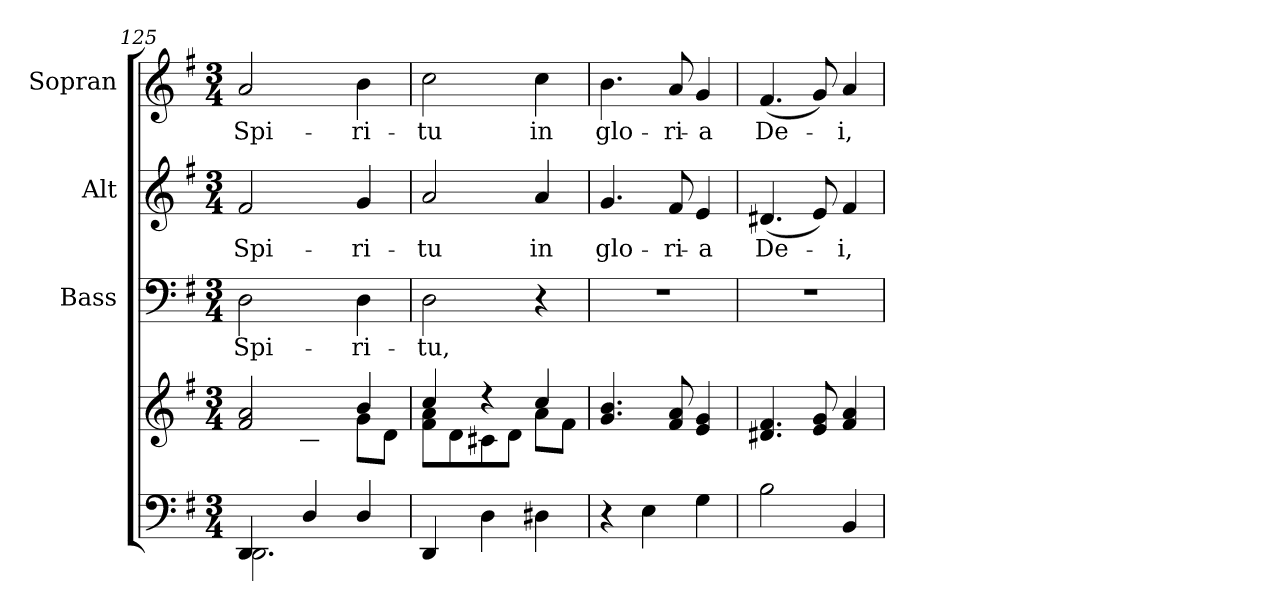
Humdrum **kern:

**kern	**kern	**kern	**text	**kern	**text	**kern	**text
*part4	*part4	*part3	*part3	*part2	*part2	*part1	*part1
*staff5	*staff4	*staff3	*staff3	*staff2	*staff2	*staff1	*staff1
*	*	*I"Bass	*	*I"Alt	*	*I"Sopran	*
*	*	*I'B.	*	*I'A.	*	*I'S.	*
*clefF4	*clefG2	*clefF4	*	*clefG2	*	*clefG2	*
*k[f#]	*k[f#]	*k[f#]	*	*k[f#]	*	*k[f#]	*
*G:	*G:	*G:	*	*G:	*	*G:	*
*M3/4	*M3/4	*M3/4	*	*M3/4	*	*M3/4	*
=125	=125	=125	=125	=125	=125	=125	=125
*^	*^	*	*	*	*	*	*
!	!	!	!	!	!LO:LY:b	!	!LO:LY:b	!	!LO:LY:b
4DD/	2.DD\	2f#/ 2a/	8f#\Lyy	2D\	Spi-	2f#/	Spi-	2a/	Spi-
.	.	.	8d\	.	.	.	.	.	.
4D/	.	.	8c#X\	.	.	.	.	.	.
.	.	.	8d\J	.	.	.	.	.	.
!	!	!	!	!	!LO:LY:b	!	!LO:LY:b	!	!LO:LY:b
4D/	.	4b/	8g\L	4D\	-ri-	4g/	-ri-	4b\	-ri-
.	.	.	8d\J	.	.	.	.	.	.
*v	*v	*	*	*	*	*	*	*	*
=126	=126	=126	=126	=126	=126	=126	=126	=126
!	!	!	!	!LO:LY:b	!	!LO:LY:b	!	!LO:LY:b
4DD/	4cc/	8f#\ 8a\L	2D\	-tu,	2a/	-tu	2cc\	-tu
.	.	8d\	.	.	.	.	.	.
4D\	4rcc	8c#X\	.	.	.	.	.	.
.	.	8d\J	.	.	.	.	.	.
!	!	!	!	!	!	!LO:LY:b	!	!LO:LY:b
4D#X\	4cc/	8a\L	4r	.	4a/	in	4cc\	in
.	.	8f#\J	.	.	.	.	.	.
!!LO:LB:g=z
=127	=127	=127	=127	=127	=127	=127	=127	=127
!	!	!	!	!	!	!LO:LY:b	!	!LO:LY:b
*	*v	*v	*	*	*	*	*	*
4r	4.g/ 4.b/	2.r	.	4.g/	glo-	4.b\	glo-
4E\	.	.	.	.	.	.	.
!	!	!	!	!	!LO:LY:b	!	!LO:LY:b
.	8f#/ 8a/	.	.	8f#/	-ri-	8a/	-ri-
!	!	!	!	!	!LO:LY:b	!	!LO:LY:b
4G\	4e/ 4g/	.	.	4e/	-a	4g/	-a
=128	=128	=128	=128	=128	=128	=128	=128
!	!	!	!	!	!LO:LY:b	!	!LO:LY:b
2B\	4.d#X/ 4.f#/	2.r	.	(<4.d#X/	De-	(<4.f#/	De-
.	8e/ 8g/	.	.	8e/)	.	8g/)	.
!	!	!	!	!	!LO:LY:b	!	!LO:LY:b
4BB/	4f#/ 4a/	.	.	4f#/	-i,	4a/	-i,
=	=	=	=	=	=	=	=
*-	*-	*-	*-	*-	*-	*-	*-
